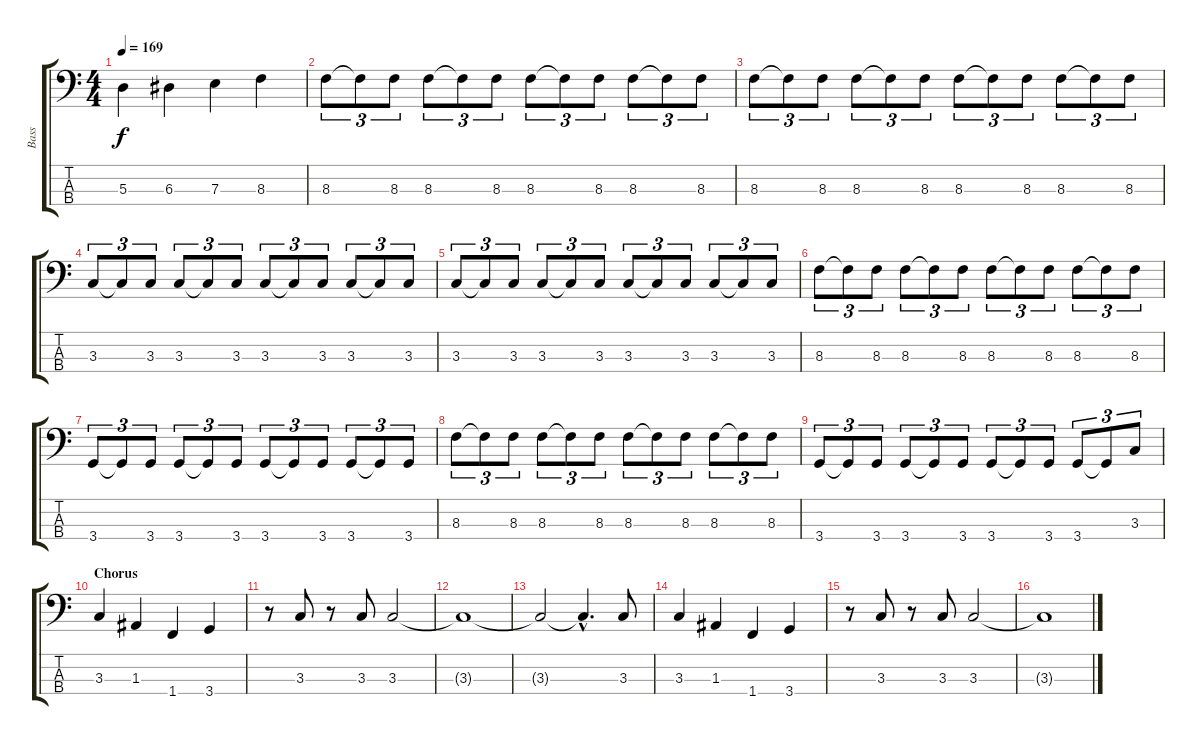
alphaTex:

\track ("Bass" "Bass") {instrument electricbassfinger}
\staff {score tabs}
\tuning (G2 D2 A1 E1) {hide}
\ts (4 4)
\tempo 169
\clef f4
\ks c
5.3.4{dy f} 6.3.4 7.3.4 8.3.4 |
8.3.8{tu (3 2)} 8.3{t}.8{tu (3 2)} 8.3.8{tu (3 2)} 8.3.8{tu (3 2)} 8.3{t}.8{tu (3 2)} 8.3.8{tu (3 2)} 8.3.8{tu (3 2)} 8.3{t}.8{tu (3 2)} 8.3.8{tu (3 2)} 8.3.8{tu (3 2)} 8.3{t}.8{tu (3 2)} 8.3.8{tu (3 2)} |
8.3.8{tu (3 2)} 8.3{t}.8{tu (3 2)} 8.3.8{tu (3 2)} 8.3.8{tu (3 2)} 8.3{t}.8{tu (3 2)} 8.3.8{tu (3 2)} 8.3.8{tu (3 2)} 8.3{t}.8{tu (3 2)} 8.3.8{tu (3 2)} 8.3.8{tu (3 2)} 8.3{t}.8{tu (3 2)} 8.3.8{tu (3 2)} |
3.3.8{tu (3 2)} 3.3{t}.8{tu (3 2)} 3.3.8{tu (3 2)} 3.3.8{tu (3 2)} 3.3{t}.8{tu (3 2)} 3.3.8{tu (3 2)} 3.3.8{tu (3 2)} 3.3{t}.8{tu (3 2)} 3.3.8{tu (3 2)} 3.3.8{tu (3 2)} 3.3{t}.8{tu (3 2)} 3.3.8{tu (3 2)} |
3.3.8{tu (3 2)} 3.3{t}.8{tu (3 2)} 3.3.8{tu (3 2)} 3.3.8{tu (3 2)} 3.3{t}.8{tu (3 2)} 3.3.8{tu (3 2)} 3.3.8{tu (3 2)} 3.3{t}.8{tu (3 2)} 3.3.8{tu (3 2)} 3.3.8{tu (3 2)} 3.3{t}.8{tu (3 2)} 3.3.8{tu (3 2)} |
8.3.8{tu (3 2)} 8.3{t}.8{tu (3 2)} 8.3.8{tu (3 2)} 8.3.8{tu (3 2)} 8.3{t}.8{tu (3 2)} 8.3.8{tu (3 2)} 8.3.8{tu (3 2)} 8.3{t}.8{tu (3 2)} 8.3.8{tu (3 2)} 8.3.8{tu (3 2)} 8.3{t}.8{tu (3 2)} 8.3.8{tu (3 2)} |
3.4.8{tu (3 2)} 3.4{t}.8{tu (3 2)} 3.4.8{tu (3 2)} 3.4.8{tu (3 2)} 3.4{t}.8{tu (3 2)} 3.4.8{tu (3 2)} 3.4.8{tu (3 2)} 3.4{t}.8{tu (3 2)} 3.4.8{tu (3 2)} 3.4.8{tu (3 2)} 3.4{t}.8{tu (3 2)} 3.4.8{tu (3 2)} |
8.3.8{tu (3 2)} 8.3{t}.8{tu (3 2)} 8.3.8{tu (3 2)} 8.3.8{tu (3 2)} 8.3{t}.8{tu (3 2)} 8.3.8{tu (3 2)} 8.3.8{tu (3 2)} 8.3{t}.8{tu (3 2)} 8.3.8{tu (3 2)} 8.3.8{tu (3 2)} 8.3{t}.8{tu (3 2)} 8.3.8{tu (3 2)} |
3.4.8{tu (3 2)} 3.4{t}.8{tu (3 2)} 3.4.8{tu (3 2)} 3.4.8{tu (3 2)} 3.4{t}.8{tu (3 2)} 3.4.8{tu (3 2)} 3.4.8{tu (3 2)} 3.4{t}.8{tu (3 2)} 3.4.8{tu (3 2)} 3.4.8{tu (3 2)} 3.4{t}.8{tu (3 2)} 3.3.8{tu (3 2)} |
\section ("" "Chorus")
3.3.4 1.3.4 1.4.4 3.4.4 |
r.8 3.3.8 r.8 3.3.8 3.3.2 |
3.3{t}.1 |
3.3{t}.2 3.3{hac t}.4{d} 3.3.8 |
3.3.4 1.3.4 1.4.4 3.4.4 |
r.8 3.3.8 r.8 3.3.8 3.3.2 |
3.3{t}.1
